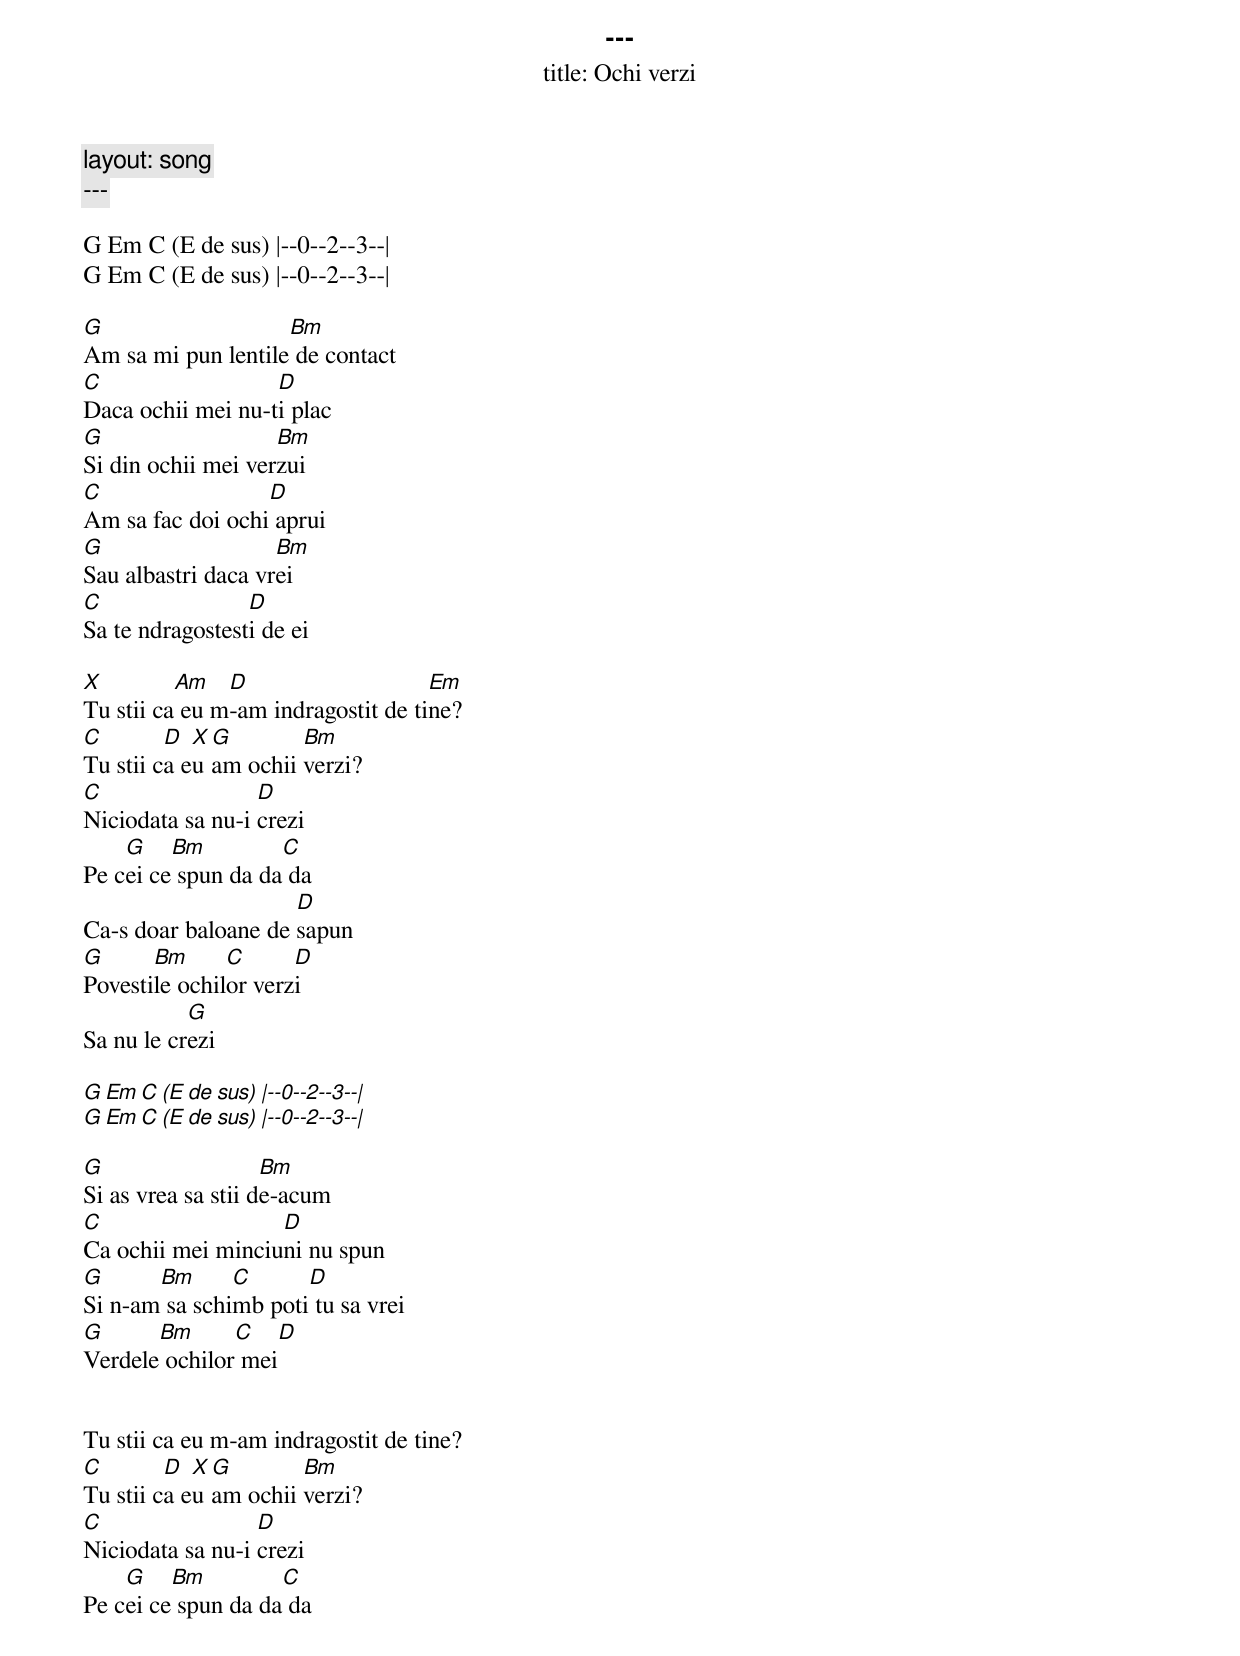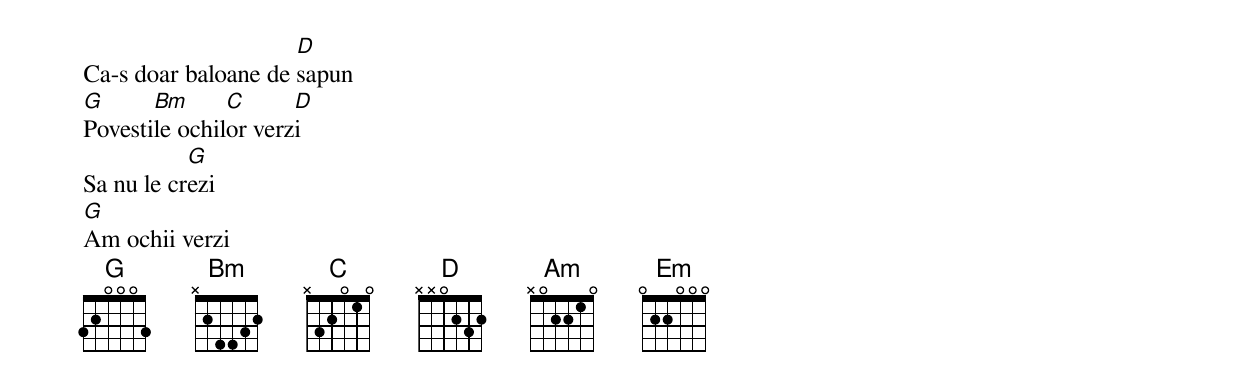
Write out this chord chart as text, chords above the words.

---
title: Ochi verzi
layout: song
---

G Em C (E de sus) |--0--2--3--|
G Em C (E de sus) |--0--2--3--|

G                   Bm
Am sa mi pun lentile de contact
C                  D
Daca ochii mei nu-ti plac
G                   Bm
Si din ochii mei verzui
C                 D
Am sa fac doi ochi aprui
G                   Bm
Sau albastri daca vrei
C                D
Sa te ndragostesti de ei

X         Am   D                    Em
Tu stii ca eu m-am indragostit de tine?
C        D  X G        Bm
Tu stii ca eu am ochii verzi?
C                 D
Niciodata sa nu-i crezi
    G    Bm         C
Pe cei ce spun da da da
                     D
Ca-s doar baloane de sapun
G      Bm      C      D
Povestile ochilor verzi
           G
Sa nu le crezi

G Em C (E de sus) |--0--2--3--|
G Em C (E de sus) |--0--2--3--|

G                   Bm
Si as vrea sa stii de-acum
C                  D
Ca ochii mei minciuni nu spun
G      Bm      C      D
Si n-am sa schimb poti tu sa vrei
G      Bm      C      D
Verdele ochilor mei


Tu stii ca eu m-am indragostit de tine?
C        D  X G        Bm
Tu stii ca eu am ochii verzi?
C                 D
Niciodata sa nu-i crezi
    G    Bm         C
Pe cei ce spun da da da
                     D
Ca-s doar baloane de sapun
G      Bm      C      D
Povestile ochilor verzi
           G
Sa nu le crezi
G
Am ochii verzi
